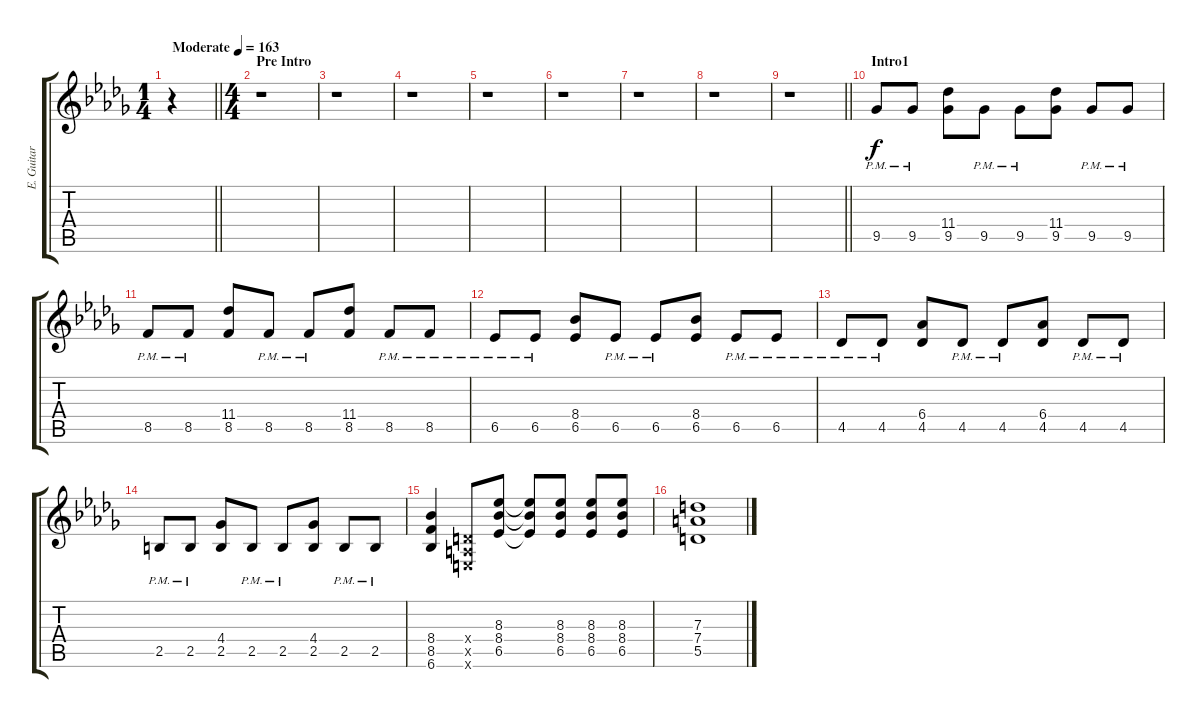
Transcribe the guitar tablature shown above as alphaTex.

\track ("E. Guitar I" "E. Guitar ") {instrument overdrivenguitar}
\staff {score tabs}
\tuning (E4 B3 G3 D3 A2 E2) {hide}
\ts (1 4)
\tempo (163 "Moderate")
\clef g2
\barLineRight lightlight
\ks db
r.4{dy f instrument overdrivenguitar} |
\ts (4 4)
\section ("" "Pre Intro")
r.1 |
r.1 |
r.1 |
r.1 |
r.1 |
r.1 |
r.1 |
\barLineRight lightlight
r.1 |
\section ("" "Intro1")
9.5{pm}.8 9.5{pm}.8 (11.4 9.5).8 9.5{pm}.8 9.5{pm}.8 (11.4 9.5).8 9.5{pm}.8 9.5{pm}.8 |
8.5{pm}.8 8.5{pm}.8 (11.4 8.5).8 8.5{pm}.8 8.5{pm}.8 (11.4 8.5).8 8.5{pm}.8 8.5{pm}.8 |
6.5{pm}.8 6.5{pm}.8 (8.4 6.5).8 6.5{pm}.8 6.5{pm}.8 (8.4 6.5).8 6.5{pm}.8 6.5{pm}.8 |
4.5{pm}.8 4.5{pm}.8 (6.4 4.5).8 4.5{pm}.8 4.5{pm}.8 (6.4 4.5).8 4.5{pm}.8 4.5{pm}.8 |
2.5{pm}.8 2.5{pm}.8 (4.4 2.5).8 2.5{pm}.8 2.5{pm}.8 (4.4 2.5).8 2.5{pm}.8 2.5{pm}.8 |
(8.4 8.5 6.6).4 (0.4{x} 0.5{x} 0.6{x}).8 (8.3 8.4 6.5).8 (8.3{t} 8.4{t} 6.5{t}).8 (8.3 8.4 6.5).8 (8.3 8.4 6.5).8 (8.3 8.4 6.5).8 |
(7.3 7.4 5.5).1
